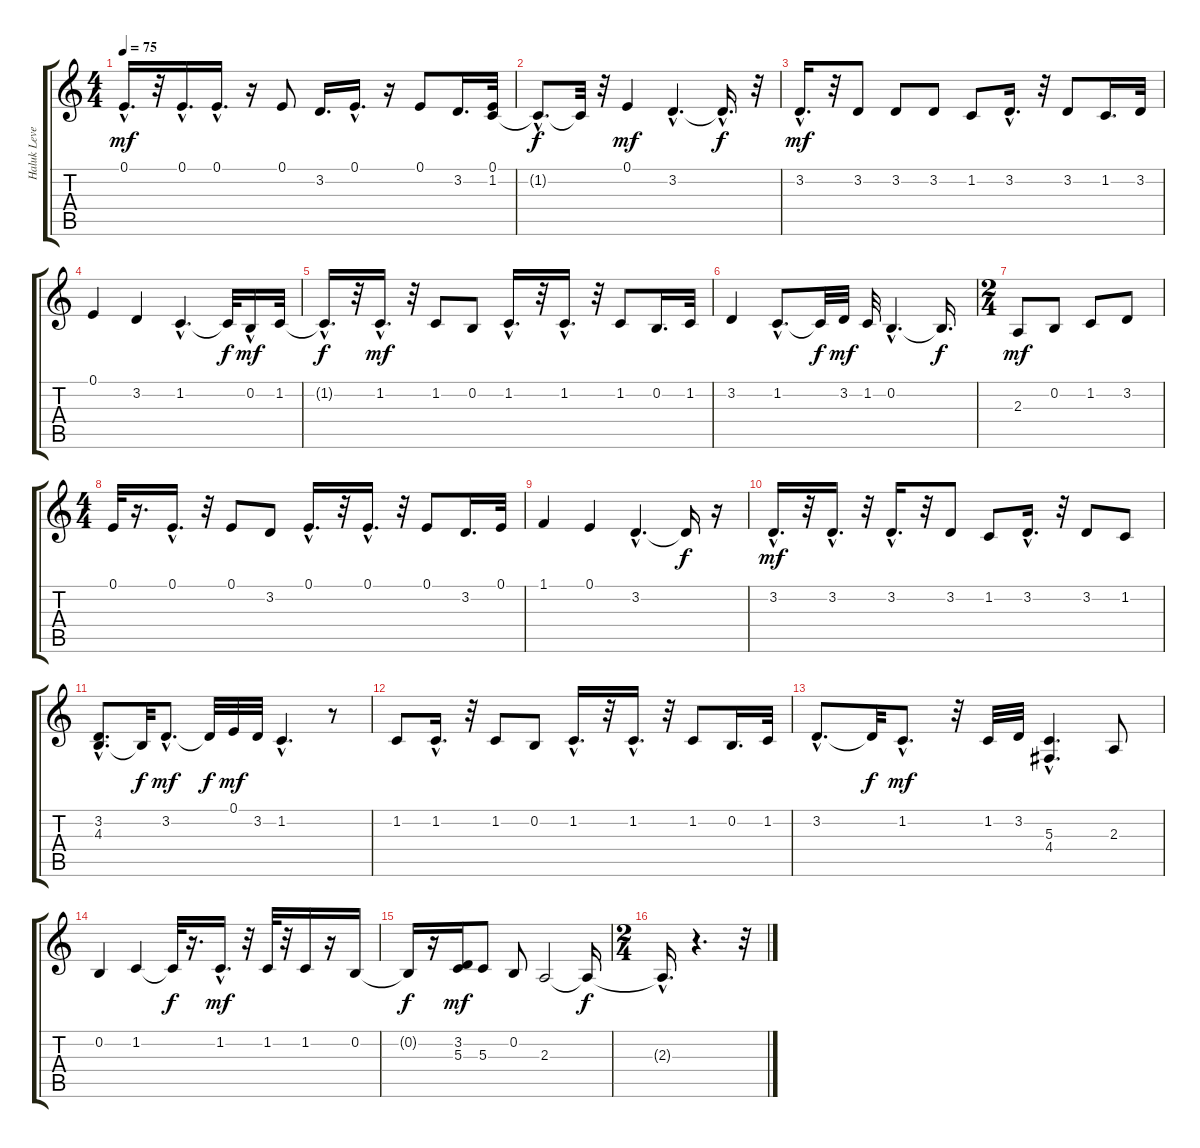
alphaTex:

\track ("Haluk Levent" "Haluk Leve") {instrument lead6voice}
\staff {score tabs}
\tuning (E4 B3 G3 D3 A2 E2) {hide}
\ts (4 4)
\tempo 75
\clef g2
\ks c
0.1{hac}.16{d dy mf} r.32 0.1{hac}.16{d} 0.1{hac}.16{d} r.16 0.1.8 3.2.16{d} 0.1{hac}.16{d} r.16 0.1.8 3.2.16{d} (0.1 1.2).32 |
1.2{hac t}.8{d dy f} 1.2{t}.32 r.32 0.1.4{dy mf} 3.2{hac}.4{d} 3.2{hac t}.16{d dy f} r.32 |
3.2{hac}.16{d dy mf} r.32 3.2.8 3.2.8 3.2.8 1.2.8 3.2{hac}.16{d} r.32 3.2.8 1.2.16{d} 3.2.32 |
0.1.4 3.2.4 1.2{hac}.4{d} 1.2{t}.32{dy f} 0.2{hac}.16{dy mf} 1.2.32 |
1.2{hac t}.16{d dy f} r.32 1.2{hac}.16{d dy mf} r.32 1.2.8 0.2.8 1.2{hac}.16{d} r.32 1.2{hac}.16{d} r.32 1.2.8 0.2.16{d} 1.2.32 |
3.2.4 1.2{hac}.8{d} 1.2{t}.32{dy f} 3.2.32{dy mf} 1.2.32 0.2{hac}.4{d} 0.2{t}.16{d dy f} |
\ts (2 4)
2.3.8{dy mf} 0.2.8 1.2.8 3.2.8 |
\ts (4 4)
0.1.32 r.16{d} 0.1{hac}.16{d} r.32 0.1.8 3.2.8 0.1{hac}.16{d} r.32 0.1{hac}.16{d} r.32 0.1.8 3.2.16{d} 0.1.32 |
1.1.4 0.1.4 3.2{hac}.4{d} 3.2{t}.16{dy f} r.16 |
3.2{hac}.16{d dy mf} r.32 3.2{hac}.16{d} r.32 3.2{hac}.16{d} r.32 3.2.8 1.2.8 3.2{hac}.16{d} r.32 3.2.8 1.2.8 |
(3.2 4.3{hac}).8{d} 4.3{t}.32{dy f} 3.2{hac}.8{d dy mf} 3.2{t}.32{dy f} 0.1.32{dy mf} 3.2.32 1.2{hac}.4{d} r.8 |
1.2.8 1.2{hac}.16{d} r.32 1.2.8 0.2.8 1.2{hac}.16{d} r.32 1.2{hac}.16{d} r.32 1.2.8 0.2.16{d} 1.2.32 |
3.2{hac}.8{d} 3.2{t}.32{dy f} 1.2{hac}.8{d dy mf} r.32 1.2.32 3.2.32 (5.3 4.4{hac}).4{d} 2.3.8 |
0.2.4 1.2.4 1.2{t}.32{dy f} r.16{d} 1.2{hac}.16{d dy mf} r.32 1.2.32 r.32 1.2.16 r.16 0.2.16 |
0.2{t}.16{dy f} r.16 (3.2 5.3).16{dy mf} 5.3.8 0.2.8 2.3.2 2.3{t}.16{dy f} |
\ts (2 4)
2.3{hac t}.16{d} r.4{d} r.32
